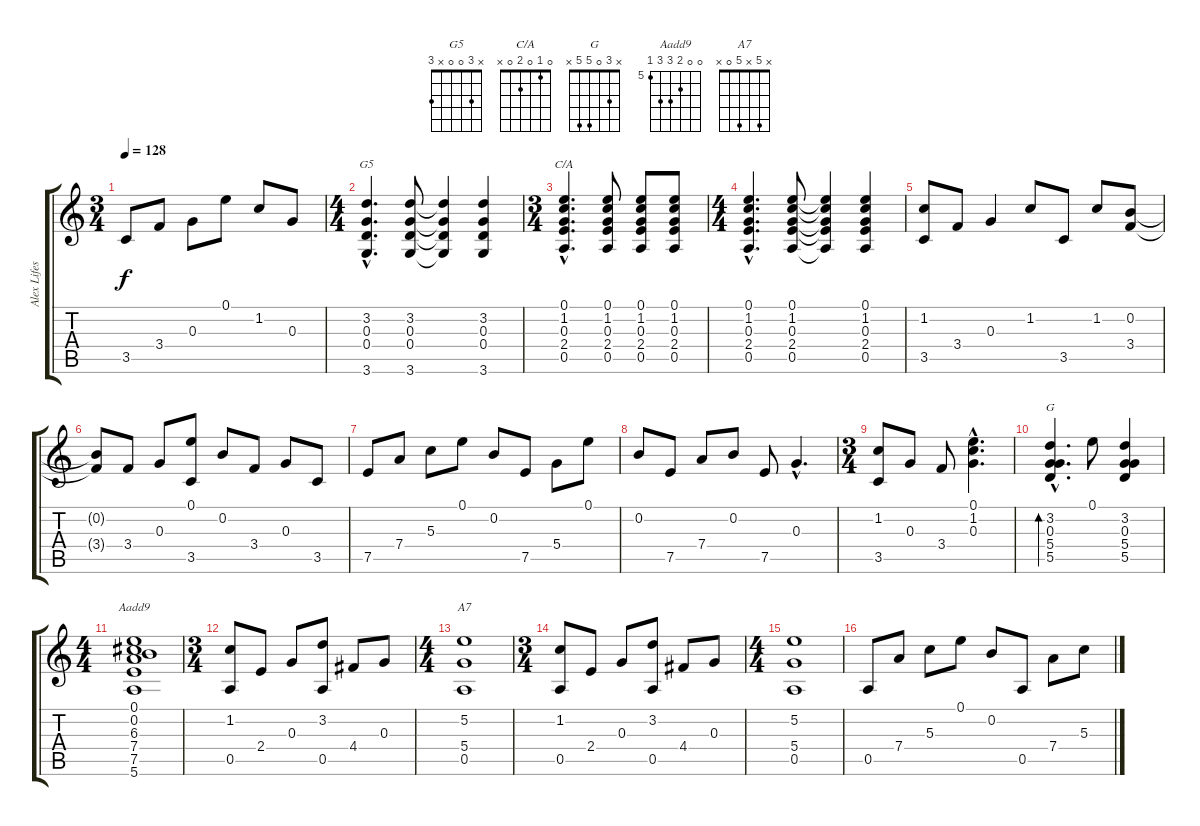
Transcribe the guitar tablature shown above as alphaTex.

\track ("Alex Lifeson" "Alex Lifes") {instrument acousticguitarsteel}
\staff {score tabs}
\tuning (E4 B3 G3 D3 A2 E2) {hide}
\chord ("G5" x 3 0 0 x 3)
\chord ("C/A" 0 1 0 2 0 x)
\chord ("G" x 3 0 5 5 x)
\chord ("Aadd9" 0 0 6 7 7 5) {firstfret 5}
\chord ("A7" x 5 x 5 0 x)
\ts (3 4)
\tempo 128
\clef g2
\ks c
3.5.8{dy f} 3.4.8 0.3.8 0.1.8 1.2.8 0.3.8 |
\ts (4 4)
(3.2{hac} 0.3{hac} 0.4{hac} 3.6{hac}).4{d ch "G5"} (3.2 0.3 0.4 3.6).8 (3.2{t} 0.3{t} 0.4{t} 3.6{t}).4 (3.2 0.3 0.4 3.6).4 |
\ts (3 4)
(0.1{hac} 1.2{hac} 0.3{hac} 2.4{hac} 0.5{hac}).4{d ch "C/A"} (0.1 1.2 0.3 2.4 0.5).8 (0.1 1.2 0.3 2.4 0.5).8 (0.1 1.2 0.3 2.4 0.5).8 |
\ts (4 4)
(0.1{hac} 1.2{hac} 0.3{hac} 2.4{hac} 0.5{hac}).4{d} (0.1 1.2 0.3 2.4 0.5).8 (0.1{t} 1.2{t} 0.3{t} 2.4{t} 0.5{t}).4 (0.1 1.2 0.3 2.4 0.5).4 |
(1.2 3.5).8 3.4.8 0.3.4 1.2.8 3.5.8 1.2.8 (0.2 3.4).8 |
(0.2{t} 3.4{t}).8 3.4.8 0.3.8 (0.1 3.5).8 0.2.8 3.4.8 0.3.8 3.5.8 |
7.5.8 7.4.8 5.3.8 0.1.8 0.2.8 7.5.8 5.4.8 0.1.8 |
0.2.8 7.5.8 7.4.8 0.2.8 7.5.8 0.3{hac}.4{d} |
\ts (3 4)
(1.2 3.5).8 0.3.8 3.4.8 (0.1{hac} 1.2{hac} 0.3{hac}).4{d} |
(3.2{hac} 0.3{hac} 5.4{hac} 5.5{hac}).4{d bd 480 ch "G"} 0.1.8 (3.2 0.3 5.4 5.5).4 |
\ts (4 4)
(0.1 0.2 6.3 7.4 7.5 5.6).1{ch "Aadd9"} |
\ts (3 4)
(1.2 0.5).8 2.4.8 0.3.8 (3.2 0.5).8 4.4.8 0.3.8 |
\ts (4 4)
(5.2 5.4 0.5).1{ch "A7"} |
\ts (3 4)
(1.2 0.5).8 2.4.8 0.3.8 (3.2 0.5).8 4.4.8 0.3.8 |
\ts (4 4)
(5.2 5.4 0.5).1 |
0.5.8 7.4.8 5.3.8 0.1.8 0.2.8 0.5.8 7.4.8 5.3.8
